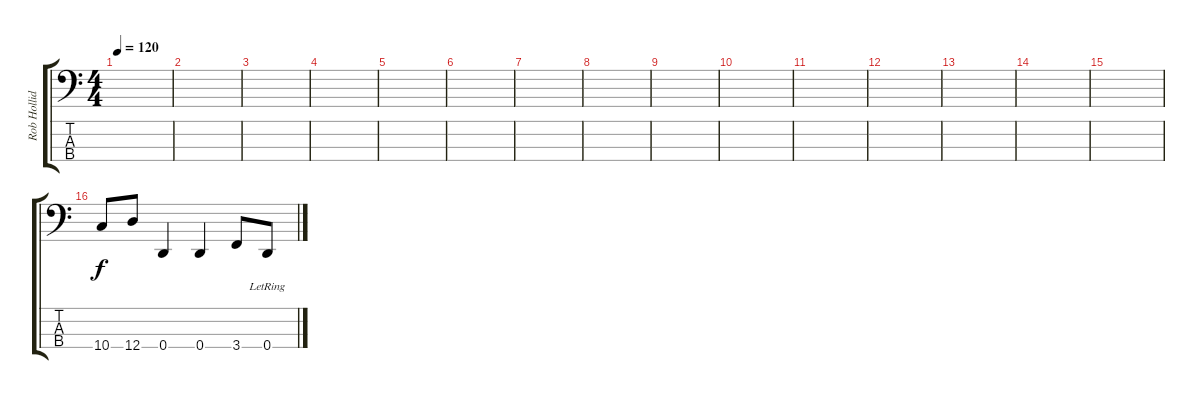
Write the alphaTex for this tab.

\track ("Rob Holliday" "Rob Hollid") {instrument synthbass2}
\staff {score tabs}
\tuning (G2 D2 A1 D1) {hide}
\ts (4 4)
\tempo 120
\clef f4
\ks c
|
|
|
|
|
|
|
|
|
|
|
|
|
|
|
10.4.8 12.4.8 0.4.4 0.4.4 3.4.8 0.4{lr}.8
